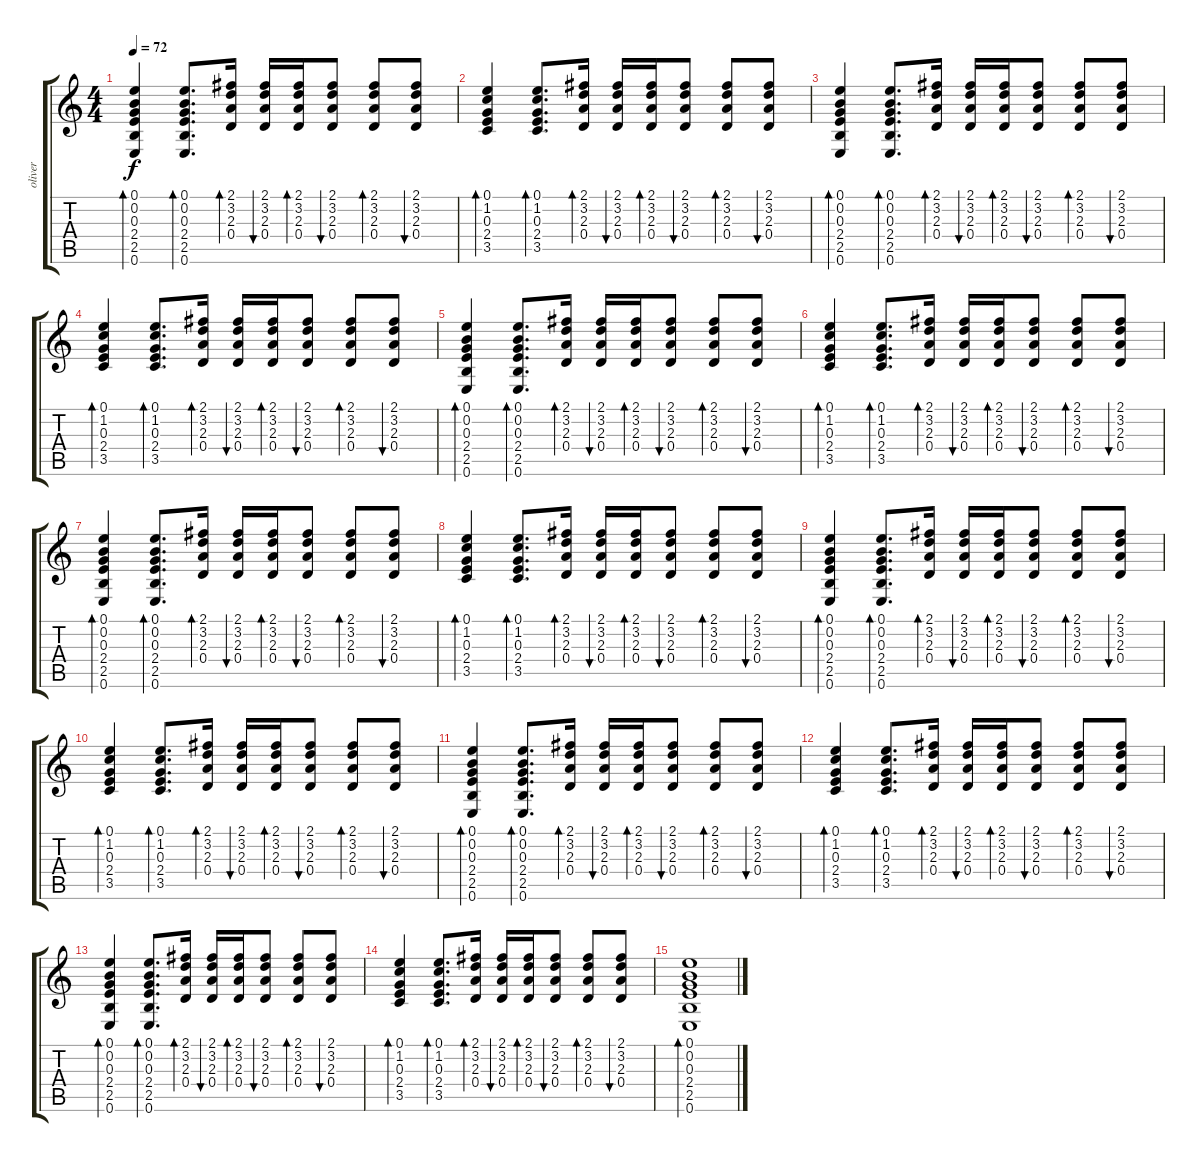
\track ("oliver" "oliver") {instrument acousticguitarsteel}
\staff {score tabs}
\tuning (E4 B3 G3 D3 A2 E2) {hide}
\ts (4 4)
\tempo 72
\clef g2
\ks c
(0.1 0.2 0.3 2.4 2.5 0.6).4{bd 60 dy f} (0.1 0.2 0.3 2.4 2.5 0.6).8{d bd 60} (2.1 3.2 2.3 0.4).16{bd 60} (2.1 3.2 2.3 0.4).16{bu 60} (2.1 3.2 2.3 0.4).16{bd 60} (2.1 3.2 2.3 0.4).8{bu 60} (2.1 3.2 2.3 0.4).8{bd 60} (2.1 3.2 2.3 0.4).8{bu 60} |
(0.1 1.2 0.3 2.4 3.5).4{bd 60} (0.1 1.2 0.3 2.4 3.5).8{d bd 60} (2.1 3.2 2.3 0.4).16{bd 60} (2.1 3.2 2.3 0.4).16{bu 60} (2.1 3.2 2.3 0.4).16{bd 60} (2.1 3.2 2.3 0.4).8{bu 60} (2.1 3.2 2.3 0.4).8{bd 60} (2.1 3.2 2.3 0.4).8{bu 60} |
(0.1 0.2 0.3 2.4 2.5 0.6).4{bd 60} (0.1 0.2 0.3 2.4 2.5 0.6).8{d bd 60} (2.1 3.2 2.3 0.4).16{bd 60} (2.1 3.2 2.3 0.4).16{bu 60} (2.1 3.2 2.3 0.4).16{bd 60} (2.1 3.2 2.3 0.4).8{bu 60} (2.1 3.2 2.3 0.4).8{bd 60} (2.1 3.2 2.3 0.4).8{bu 60} |
(0.1 1.2 0.3 2.4 3.5).4{bd 60} (0.1 1.2 0.3 2.4 3.5).8{d bd 60} (2.1 3.2 2.3 0.4).16{bd 60} (2.1 3.2 2.3 0.4).16{bu 60} (2.1 3.2 2.3 0.4).16{bd 60} (2.1 3.2 2.3 0.4).8{bu 60} (2.1 3.2 2.3 0.4).8{bd 60} (2.1 3.2 2.3 0.4).8{bu 60} |
(0.1 0.2 0.3 2.4 2.5 0.6).4{bd 60} (0.1 0.2 0.3 2.4 2.5 0.6).8{d bd 60} (2.1 3.2 2.3 0.4).16{bd 60} (2.1 3.2 2.3 0.4).16{bu 60} (2.1 3.2 2.3 0.4).16{bd 60} (2.1 3.2 2.3 0.4).8{bu 60} (2.1 3.2 2.3 0.4).8{bd 60} (2.1 3.2 2.3 0.4).8{bu 60} |
(0.1 1.2 0.3 2.4 3.5).4{bd 60} (0.1 1.2 0.3 2.4 3.5).8{d bd 60} (2.1 3.2 2.3 0.4).16{bd 60} (2.1 3.2 2.3 0.4).16{bu 60} (2.1 3.2 2.3 0.4).16{bd 60} (2.1 3.2 2.3 0.4).8{bu 60} (2.1 3.2 2.3 0.4).8{bd 60} (2.1 3.2 2.3 0.4).8{bu 60} |
(0.1 0.2 0.3 2.4 2.5 0.6).4{bd 60} (0.1 0.2 0.3 2.4 2.5 0.6).8{d bd 60} (2.1 3.2 2.3 0.4).16{bd 60} (2.1 3.2 2.3 0.4).16{bu 60} (2.1 3.2 2.3 0.4).16{bd 60} (2.1 3.2 2.3 0.4).8{bu 60} (2.1 3.2 2.3 0.4).8{bd 60} (2.1 3.2 2.3 0.4).8{bu 60} |
(0.1 1.2 0.3 2.4 3.5).4{bd 60} (0.1 1.2 0.3 2.4 3.5).8{d bd 60} (2.1 3.2 2.3 0.4).16{bd 60} (2.1 3.2 2.3 0.4).16{bu 60} (2.1 3.2 2.3 0.4).16{bd 60} (2.1 3.2 2.3 0.4).8{bu 60} (2.1 3.2 2.3 0.4).8{bd 60} (2.1 3.2 2.3 0.4).8{bu 60} |
(0.1 0.2 0.3 2.4 2.5 0.6).4{bd 60} (0.1 0.2 0.3 2.4 2.5 0.6).8{d bd 60} (2.1 3.2 2.3 0.4).16{bd 60} (2.1 3.2 2.3 0.4).16{bu 60} (2.1 3.2 2.3 0.4).16{bd 60} (2.1 3.2 2.3 0.4).8{bu 60} (2.1 3.2 2.3 0.4).8{bd 60} (2.1 3.2 2.3 0.4).8{bu 60} |
(0.1 1.2 0.3 2.4 3.5).4{bd 60} (0.1 1.2 0.3 2.4 3.5).8{d bd 60} (2.1 3.2 2.3 0.4).16{bd 60} (2.1 3.2 2.3 0.4).16{bu 60} (2.1 3.2 2.3 0.4).16{bd 60} (2.1 3.2 2.3 0.4).8{bu 60} (2.1 3.2 2.3 0.4).8{bd 60} (2.1 3.2 2.3 0.4).8{bu 60} |
(0.1 0.2 0.3 2.4 2.5 0.6).4{bd 60} (0.1 0.2 0.3 2.4 2.5 0.6).8{d bd 60} (2.1 3.2 2.3 0.4).16{bd 60} (2.1 3.2 2.3 0.4).16{bu 60} (2.1 3.2 2.3 0.4).16{bd 60} (2.1 3.2 2.3 0.4).8{bu 60} (2.1 3.2 2.3 0.4).8{bd 60} (2.1 3.2 2.3 0.4).8{bu 60} |
(0.1 1.2 0.3 2.4 3.5).4{bd 60} (0.1 1.2 0.3 2.4 3.5).8{d bd 60} (2.1 3.2 2.3 0.4).16{bd 60} (2.1 3.2 2.3 0.4).16{bu 60} (2.1 3.2 2.3 0.4).16{bd 60} (2.1 3.2 2.3 0.4).8{bu 60} (2.1 3.2 2.3 0.4).8{bd 60} (2.1 3.2 2.3 0.4).8{bu 60} |
(0.1 0.2 0.3 2.4 2.5 0.6).4{bd 60} (0.1 0.2 0.3 2.4 2.5 0.6).8{d bd 60} (2.1 3.2 2.3 0.4).16{bd 60} (2.1 3.2 2.3 0.4).16{bu 60} (2.1 3.2 2.3 0.4).16{bd 60} (2.1 3.2 2.3 0.4).8{bu 60} (2.1 3.2 2.3 0.4).8{bd 60} (2.1 3.2 2.3 0.4).8{bu 60} |
(0.1 1.2 0.3 2.4 3.5).4{bd 60} (0.1 1.2 0.3 2.4 3.5).8{d bd 60} (2.1 3.2 2.3 0.4).16{bd 60} (2.1 3.2 2.3 0.4).16{bu 60} (2.1 3.2 2.3 0.4).16{bd 60} (2.1 3.2 2.3 0.4).8{bu 60} (2.1 3.2 2.3 0.4).8{bd 60} (2.1 3.2 2.3 0.4).8{bu 60} |
(0.1 0.2 0.3 2.4 2.5 0.6).1{bd 120}
